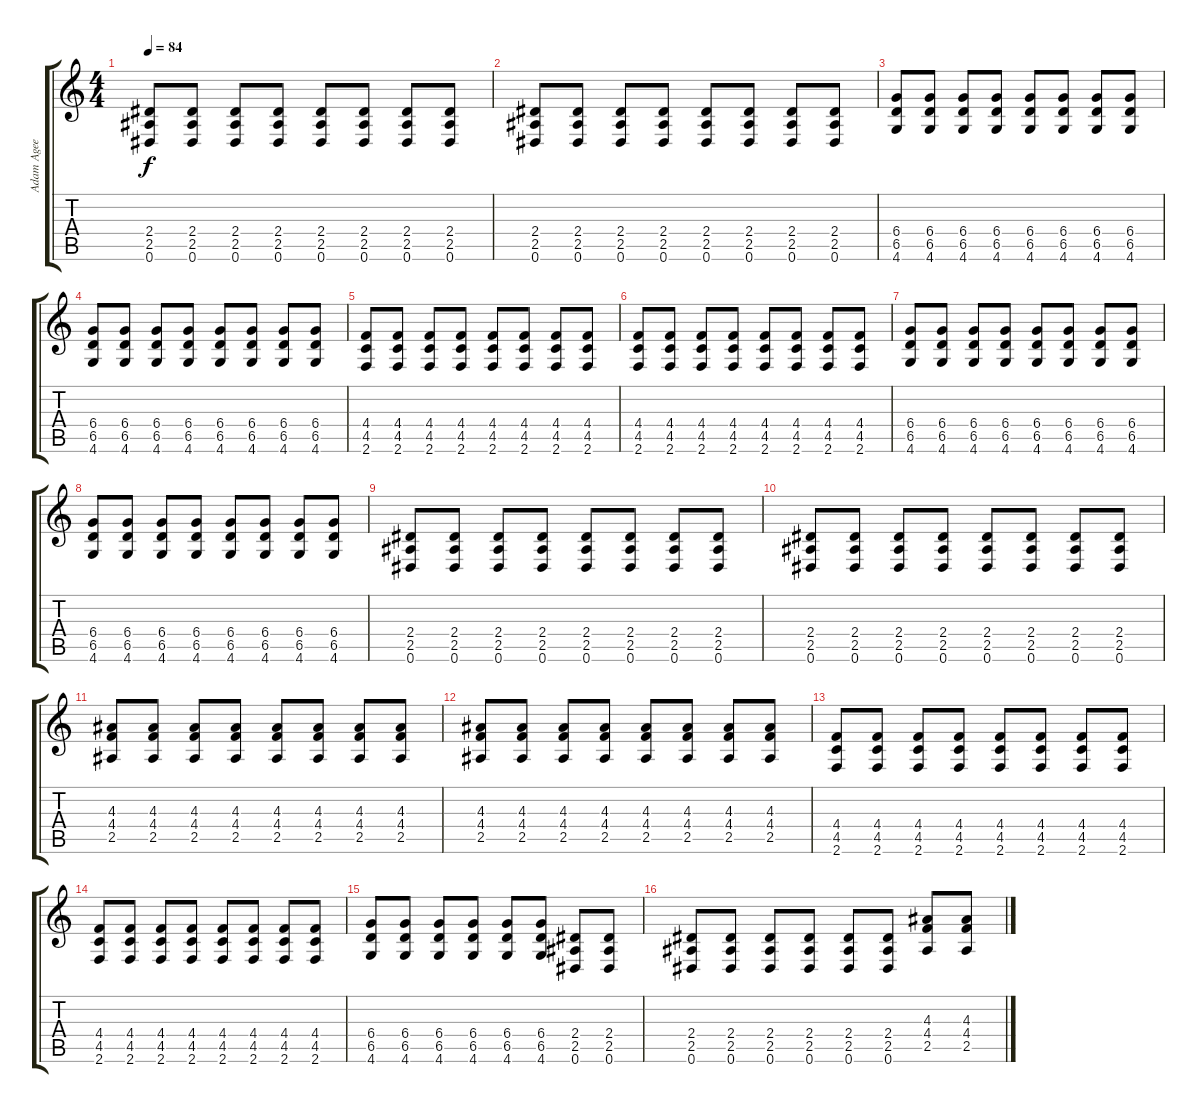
\track ("Adam Agee (guitar)" "Adam Agee ") {instrument distortionguitar}
\staff {score tabs}
\tuning (Eb4 Bb3 Gb3 Db3 Ab2 Eb2) {hide}
\ts (4 4)
\tempo 84
\clef g2
\ks c
(2.4 2.5 0.6).8{dy f} (2.4 2.5 0.6).8 (2.4 2.5 0.6).8 (2.4 2.5 0.6).8 (2.4 2.5 0.6).8 (2.4 2.5 0.6).8 (2.4 2.5 0.6).8 (2.4 2.5 0.6).8 |
(2.4 2.5 0.6).8 (2.4 2.5 0.6).8 (2.4 2.5 0.6).8 (2.4 2.5 0.6).8 (2.4 2.5 0.6).8 (2.4 2.5 0.6).8 (2.4 2.5 0.6).8 (2.4 2.5 0.6).8 |
(6.4 6.5 4.6).8 (6.4 6.5 4.6).8 (6.4 6.5 4.6).8 (6.4 6.5 4.6).8 (6.4 6.5 4.6).8 (6.4 6.5 4.6).8 (6.4 6.5 4.6).8 (6.4 6.5 4.6).8 |
(6.4 6.5 4.6).8 (6.4 6.5 4.6).8 (6.4 6.5 4.6).8 (6.4 6.5 4.6).8 (6.4 6.5 4.6).8 (6.4 6.5 4.6).8 (6.4 6.5 4.6).8 (6.4 6.5 4.6).8 |
(4.4 4.5 2.6).8 (4.4 4.5 2.6).8 (4.4 4.5 2.6).8 (4.4 4.5 2.6).8 (4.4 4.5 2.6).8 (4.4 4.5 2.6).8 (4.4 4.5 2.6).8 (4.4 4.5 2.6).8 |
(4.4 4.5 2.6).8 (4.4 4.5 2.6).8 (4.4 4.5 2.6).8 (4.4 4.5 2.6).8 (4.4 4.5 2.6).8 (4.4 4.5 2.6).8 (4.4 4.5 2.6).8 (4.4 4.5 2.6).8 |
(6.4 6.5 4.6).8 (6.4 6.5 4.6).8 (6.4 6.5 4.6).8 (6.4 6.5 4.6).8 (6.4 6.5 4.6).8 (6.4 6.5 4.6).8 (6.4 6.5 4.6).8 (6.4 6.5 4.6).8 |
(6.4 6.5 4.6).8 (6.4 6.5 4.6).8 (6.4 6.5 4.6).8 (6.4 6.5 4.6).8 (6.4 6.5 4.6).8 (6.4 6.5 4.6).8 (6.4 6.5 4.6).8 (6.4 6.5 4.6).8 |
(2.4 2.5 0.6).8 (2.4 2.5 0.6).8 (2.4 2.5 0.6).8 (2.4 2.5 0.6).8 (2.4 2.5 0.6).8 (2.4 2.5 0.6).8 (2.4 2.5 0.6).8 (2.4 2.5 0.6).8 |
(2.4 2.5 0.6).8 (2.4 2.5 0.6).8 (2.4 2.5 0.6).8 (2.4 2.5 0.6).8 (2.4 2.5 0.6).8 (2.4 2.5 0.6).8 (2.4 2.5 0.6).8 (2.4 2.5 0.6).8 |
(4.3 4.4 2.5).8 (4.3 4.4 2.5).8 (4.3 4.4 2.5).8 (4.3 4.4 2.5).8 (4.3 4.4 2.5).8 (4.3 4.4 2.5).8 (4.3 4.4 2.5).8 (4.3 4.4 2.5).8 |
(4.3 4.4 2.5).8 (4.3 4.4 2.5).8 (4.3 4.4 2.5).8 (4.3 4.4 2.5).8 (4.3 4.4 2.5).8 (4.3 4.4 2.5).8 (4.3 4.4 2.5).8 (4.3 4.4 2.5).8 |
(4.4 4.5 2.6).8 (4.4 4.5 2.6).8 (4.4 4.5 2.6).8 (4.4 4.5 2.6).8 (4.4 4.5 2.6).8 (4.4 4.5 2.6).8 (4.4 4.5 2.6).8 (4.4 4.5 2.6).8 |
(4.4 4.5 2.6).8 (4.4 4.5 2.6).8 (4.4 4.5 2.6).8 (4.4 4.5 2.6).8 (4.4 4.5 2.6).8 (4.4 4.5 2.6).8 (4.4 4.5 2.6).8 (4.4 4.5 2.6).8 |
(6.4 6.5 4.6).8 (6.4 6.5 4.6).8 (6.4 6.5 4.6).8 (6.4 6.5 4.6).8 (6.4 6.5 4.6).8 (6.4 6.5 4.6).8 (2.4 2.5 0.6).8 (2.4 2.5 0.6).8 |
(2.4 2.5 0.6).8 (2.4 2.5 0.6).8 (2.4 2.5 0.6).8 (2.4 2.5 0.6).8 (2.4 2.5 0.6).8 (2.4 2.5 0.6).8 (4.3 4.4 2.5).8 (4.3 4.4 2.5).8
